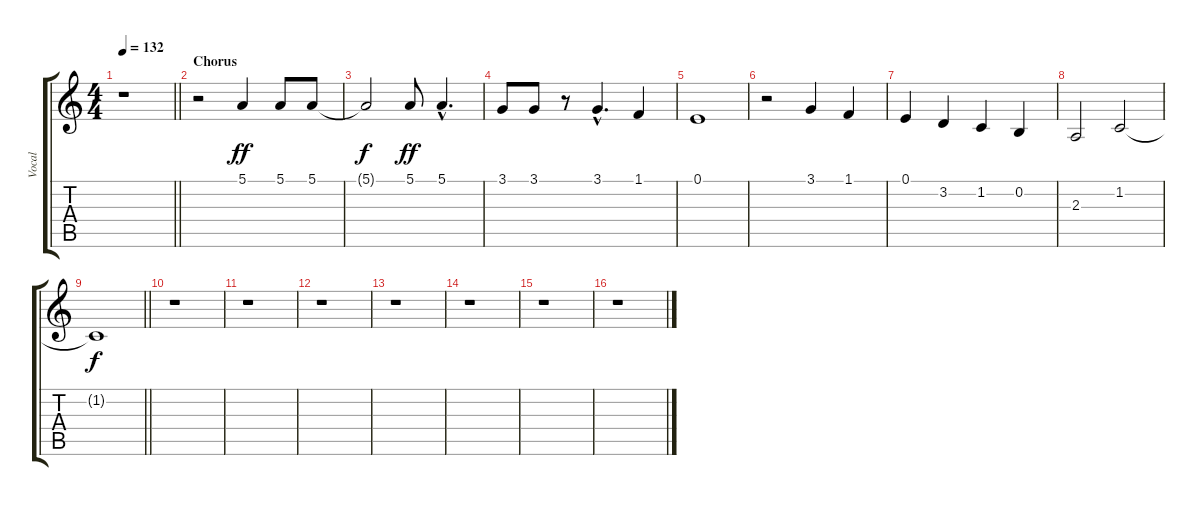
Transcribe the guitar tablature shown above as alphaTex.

\track ("Vocal" "Vocal") {instrument clarinet}
\staff {score tabs}
\tuning (E4 B3 G3 D3 A2 E2) {hide}
\ts (4 4)
\tempo 132
\clef g2
\barLineRight lightlight
\ks c
r.1{dy ff} |
\section ("" "Chorus")
r.2 5.1.4 5.1.8 5.1.8 |
5.1{t}.2{dy f} 5.1.8{dy ff} 5.1{hac}.4{d} |
3.1.8 3.1.8 r.8 3.1{hac}.4{d} 1.1.4 |
0.1.1 |
r.2 3.1.4 1.1.4 |
0.1.4 3.2.4 1.2.4 0.2.4 |
2.3.2 1.2.2 |
\barLineRight lightlight
1.2{t}.1{dy f} |
r.1 |
r.1 |
r.1 |
r.1 |
r.1 |
r.1 |
r.1
